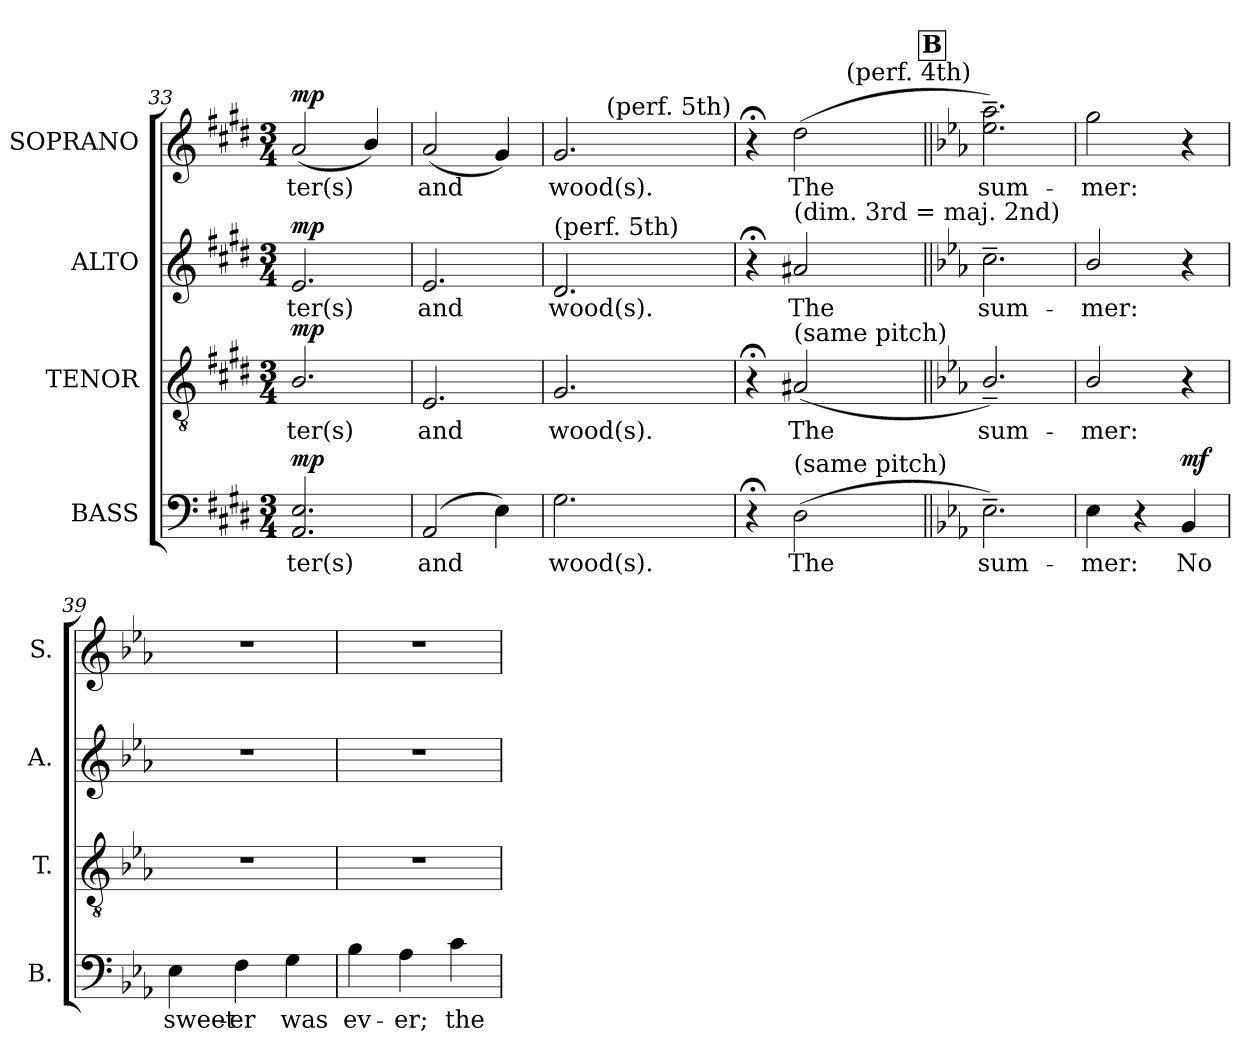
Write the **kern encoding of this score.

**kern	**text	**dynam	**kern	**text	**dynam	**kern	**text	**dynam	**kern	**text	**dynam
*part4	*part4	*part4	*part3	*part3	*part3	*part2	*part2	*part2	*part1	*part1	*part1
*staff4	*staff4	*staff4	*staff3	*staff3	*staff3	*staff2	*staff2	*staff2	*staff1	*staff1	*staff1
*I"BASS	*	*	*I"TENOR	*	*	*I"ALTO	*	*	*I"SOPRANO	*	*
*I'B.	*	*	*I'T.	*	*	*I'A.	*	*	*I'S.	*	*
*clefF4	*	*	*clefGv2	*	*	*clefG2	*	*	*clefG2	*	*
*	*	*	*ITrd7c12	*	*	*	*	*	*	*	*
*k[f#c#g#d#]	*	*	*k[f#c#g#d#]	*	*	*k[f#c#g#d#]	*	*	*k[f#c#g#d#]	*	*
*E:	*	*	*E:	*	*	*E:	*	*	*E:	*	*
*M3/4	*	*	*M3/4	*	*	*M3/4	*	*	*M3/4	*	*
=33	=33	=33	=33	=33	=33	=33	=33	=33	=33	=33	=33
!	!LO:LY:b:color=#000000	!	!	!	!	!	!	!	!	!	!
!	!	!	!	!LO:LY:b:color=#000000	!	!	!	!	!	!	!
!	!	!	!	!	!	!	!LO:LY:b:color=#000000	!	!	!	!
*	*	*	*	*	*	*^	*	*	*	*	*
!	!	!	!	!	!	!	!	!	!	!	!LO:LY:b:color=#000000	!
2.AAi/ 2.Ei	-ter(s)	mp	2.BBi/	-ter(s)	mp	2.ryy	2.ei/	-ter(s)	mp	(2ai/	-ter(s)	mp
.	.	.	.	.	.	.	.	.	.	4bi/)	.	.
*	*	*	*	*	*	*v	*v	*	*	*	*	*
=34	=34	=34	=34	=34	=34	=34	=34	=34	=34	=34	=34
!	!LO:LY:b:color=#000000	!	!	!	!	!	!	!	!	!	!
!	!	!	!	!LO:LY:b:color=#000000	!	!	!	!	!	!	!
!	!	!	!	!	!	!	!LO:LY:b:color=#000000	!	!	!	!
!	!	!	!	!	!	!	!	!	!	!LO:LY:b:color=#000000	!
(2AAi/	and	.	2.EEi/	and	.	2.ei/	and	.	(2ai/	and	.
4Ei\)	.	.	.	.	.	.	.	.	4g#i/)	.	.
=35	=35	=35	=35	=35	=35	=35	=35	=35	=35	=35	=35
!	!LO:LY:b:color=#000000	!	!	!	!	!	!	!	!	!	!
!	!	!	!	!LO:LY:b:color=#000000	!	!	!	!	!	!	!
!	!	!	!	!	!	!	!LO:LY:b:color=#000000	!	!	!	!
!	!	!	!	!	!	!LO:TX:a:t=(perf. 5th)	!	!	!	!	!
!	!	!	!	!	!	!	!	!	!	!LO:LY:b:color=#000000	!
*	*	*	*	*	*	*	*	*	*^	*	*
2.G#i\	wood(s).	.	2.GG#i/	wood(s).	.	2.d#i/	wood(s).	.	2.g#i/	4ryy	wood(s).	.
.	.	.	.	.	.	.	.	.	.	256.ryy	.	.
!	!	!	!	!	!	!	!	!	!	!LO:TX:a:t=(perf. 5th)	!	!
.	.	.	.	.	.	.	.	.	.	4ryy	.	.
.	.	.	.	.	.	.	.	.	.	8ryy	.	.
.	.	.	.	.	.	.	.	.	.	16ryy	.	.
.	.	.	.	.	.	.	.	.	.	32ryy	.	.
.	.	.	.	.	.	.	.	.	.	64ryy	.	.
.	.	.	.	.	.	.	.	.	.	128ryy	.	.
.	.	.	.	.	.	.	.	.	.	512ryy	.	.
=36	=36	=36	=36	=36	=36	=36	=36	=36	=36	=36	=36	=36
4r;	.	.	4r;	.	.	4r;	.	.	4r;	4ryy	.	.
!	!LO:LY:b:color=#000000	!	!	!	!	!	!	!	!	!	!	!
!	!	!	!	!LO:LY:b:color=#000000	!	!	!	!	!	!	!	!
!	!	!	!	!	!	!	!LO:LY:b:color=#000000	!	!	!	!	!
!	!	!	!	!	!	!LO:TX:a:t=(dim. 3rd = maj. 2nd)	!	!	!	!	!	!
!	!	!	!LO:TX:a:t=(same pitch)	!	!	!	!	!	!	!	!	!
!LO:TX:a:t=(same pitch)	!	!	!	!	!	!	!	!	!	!	!	!
!	!	!	!	!	!	!	!	!	!	!	!LO:LY:b:color=#000000	!
(2D#i\	The	.	(2AA#Xi/	The	.	2a#Xi/	The	.	(2dd#i\	8ryy	The	.
.	.	.	.	.	.	.	.	.	.	32ryy	.	.
.	.	.	.	.	.	.	.	.	.	128..ryy	.	.
!	!	!	!	!	!	!	!	!	!	!LO:TX:a:t=(perf. 4th)	!	!
.	.	.	.	.	.	.	.	.	.	4ryy	.	.
.	.	.	.	.	.	.	.	.	.	16ryy	.	.
.	.	.	.	.	.	.	.	.	.	64ryy	.	.
.	.	.	.	.	.	.	.	.	.	512ryy	.	.
*	*	*	*	*	*	*	*	*	*v	*v	*	*
!!LO:REH:place=s1:B:color=#000000:enc=box:fs=17.1407:t=B
=37||	=37||	=37||	=37||	=37||	=37||	=37||	=37||	=37||	=37||	=37||	=37||
*k[b-e-a-]	*	*	*k[b-e-a-]	*	*	*k[b-e-a-]	*	*	*k[b-e-a-]	*	*
*E-:	*	*	*E-:	*	*	*E-:	*	*	*E-:	*	*
*	*	*	*	*	*	*	*	*	*^	*	*
!	!LO:LY:b:color=#000000	!	!	!	!	!	!	!	!	!	!	!
*	*	*	*	*	*	*	*	*	*v	*v	*	*
*	*	*	*	*	*	*	*	*	*^	*	*
!	!	!	!	!LO:LY:b:color=#000000	!	!	!	!	!	!	!	!
*	*	*	*	*	*	*	*	*	*v	*v	*	*
*	*	*	*	*	*	*	*	*	*^	*	*
!	!	!	!	!	!	!	!LO:LY:b:color=#000000	!	!	!	!	!
*	*	*	*	*	*	*	*	*	*v	*v	*	*
*	*	*	*	*	*	*	*	*	*^	*	*
!	!	!	!	!	!	!	!	!	!	!	!LO:LY:b:color=#000000	!
*	*	*	*	*	*	*	*	*	*v	*v	*	*
2.E-~i\)	sum-	.	2.BB-~i/)	sum-	.	2.cc~i\	sum-	.	2.ee-i\~ 2.aa-i~)	sum-	.
=38	=38	=38	=38	=38	=38	=38	=38	=38	=38	=38	=38
!	!LO:LY:b:color=#000000	!	!	!	!	!	!	!	!	!	!
!	!	!	!	!LO:LY:b:color=#000000	!	!	!	!	!	!	!
!	!	!	!	!	!	!	!LO:LY:b:color=#000000	!	!	!	!
*	*	*	*	*	*	*	*	*	*MM116	*	*
!	!	!	!	!	!	!	!	!	!	!LO:LY:b:color=#000000	!
4E-i\	-mer:	.	2BB-i/	-mer:	.	2b-i/	-mer:	.	2ggi\	-mer:	.
4r	.	.	.	.	.	.	.	.	.	.	.
!	!LO:LY:b:color=#000000	!	!	!	!	!	!	!	!	!	!
4BB-i/	No	mf	4r	.	.	4r	.	.	4r	.	.
!!LO:LB:g=z
=39	=39	=39	=39	=39	=39	=39	=39	=39	=39	=39	=39
!	!LO:LY:b:color=#000000	!	!LO:N:vis=1	!	!	!LO:N:vis=1	!	!	!LO:N:vis=1	!	!
4E-i\	sweet-	.	2.r	.	.	2.r	.	.	2.r	.	.
!	!LO:LY:b:color=#000000	!	!	!	!	!	!	!	!	!	!
4Fi\	-er	.	.	.	.	.	.	.	.	.	.
!	!LO:LY:b:color=#000000	!	!	!	!	!	!	!	!	!	!
4Gi\	was	.	.	.	.	.	.	.	.	.	.
=40	=40	=40	=40	=40	=40	=40	=40	=40	=40	=40	=40
!	!LO:LY:b:color=#000000	!	!LO:N:vis=1	!	!	!LO:N:vis=1	!	!	!LO:N:vis=1	!	!
4B-i\	ev-	.	2.r	.	.	2.r	.	.	2.r	.	.
!	!LO:LY:b:color=#000000	!	!	!	!	!	!	!	!	!	!
4A-i\	-er;	.	.	.	.	.	.	.	.	.	.
!	!LO:LY:b:color=#000000	!	!	!	!	!	!	!	!	!	!
4ci\	the	.	.	.	.	.	.	.	.	.	.
=	=	=	=	=	=	=	=	=	=	=	=
*-	*-	*-	*-	*-	*-	*-	*-	*-	*-	*-	*-
